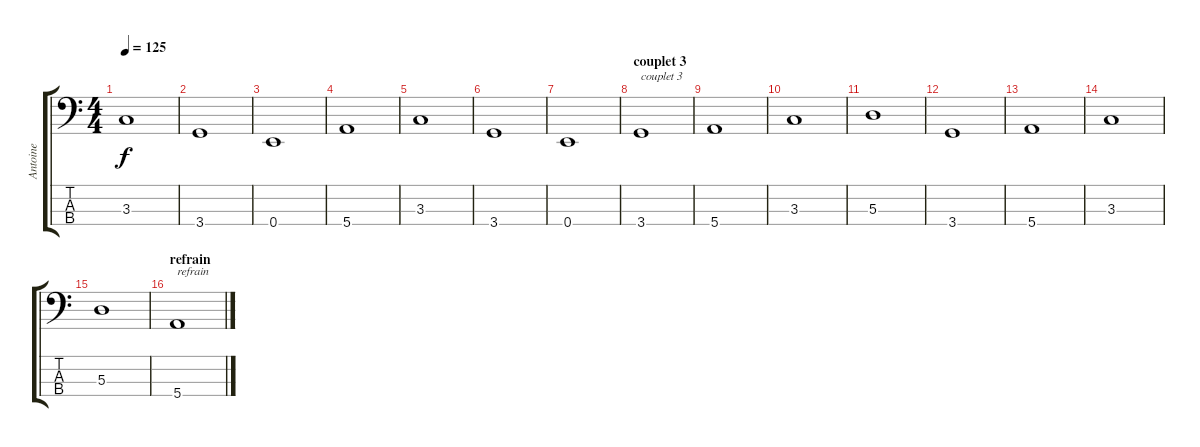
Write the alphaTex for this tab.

\track ("Antoine" "Antoine") {instrument electricbassfinger}
\staff {score tabs}
\tuning (G2 D2 A1 E1) {hide}
\ts (4 4)
\tempo 125
\clef f4
\ks c
3.3.1{dy f} |
3.4.1 |
0.4.1 |
5.4.1 |
3.3.1 |
3.4.1 |
0.4.1 |
\section ("" "couplet 3")
3.4.1{txt "couplet 3"} |
5.4.1 |
3.3.1 |
5.3.1 |
3.4.1 |
5.4.1 |
3.3.1 |
5.3.1 |
\section ("" "refrain")
5.4.1{txt "refrain "}
